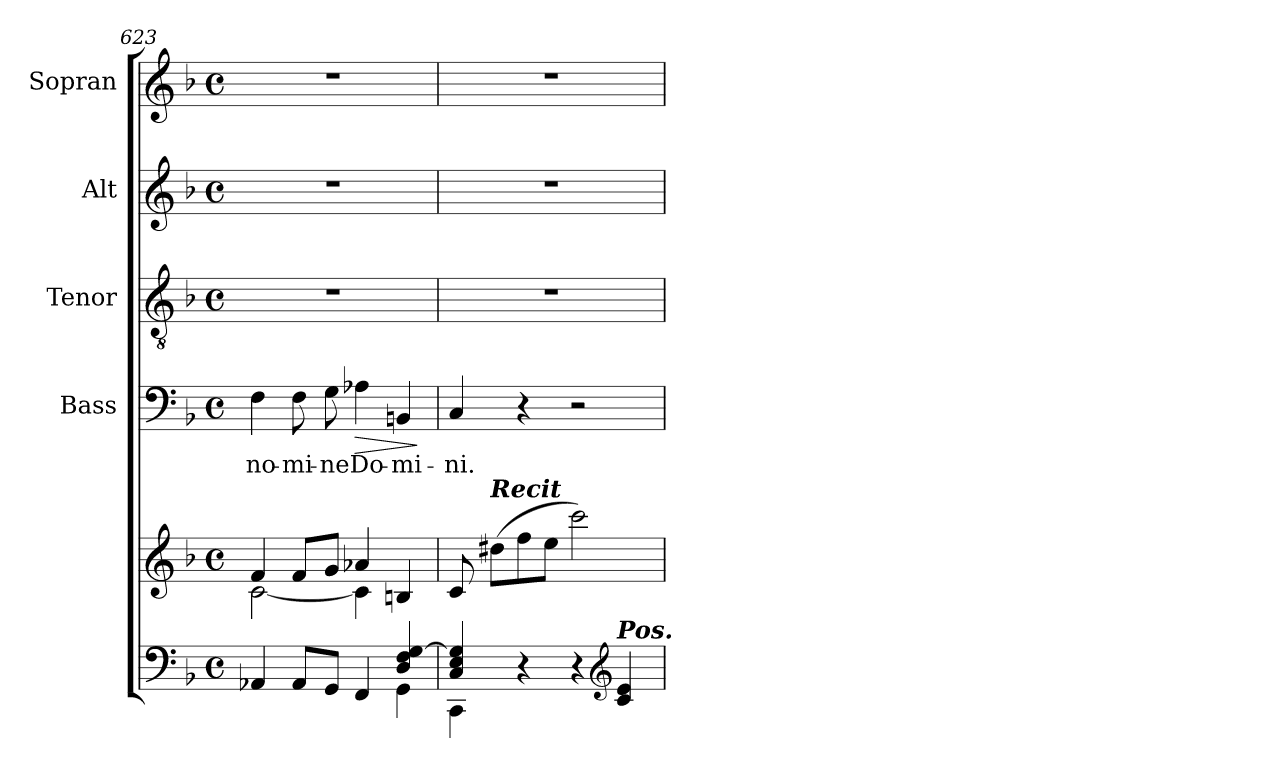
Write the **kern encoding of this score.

**kern	**kern	**kern	**text	**dynam	**kern	**kern	**kern
*part5	*part5	*part4	*part4	*part4	*part3	*part2	*part1
*staff6	*staff5	*staff4	*staff4	*staff4	*staff3	*staff2	*staff1
*	*	*I"Bass	*	*	*I"Tenor	*I"Alt	*I"Sopran
*	*	*I'B.	*	*	*I'T.	*I'A.	*I'S.
*clefF4	*clefG2	*clefF4	*	*	*clefGv2	*clefG2	*clefG2
*k[b-]	*k[b-]	*k[b-]	*	*	*k[b-]	*k[b-]	*k[b-]
*F:	*F:	*F:	*	*	*F:	*F:	*F:
*M4/4	*M4/4	*M4/4	*	*	*M4/4	*M4/4	*M4/4
*met(c)	*met(c)	*met(c)	*	*	*met(c)	*met(c)	*met(c)
=623	=623	=623	=623	=623	=623	=623	=623
*^	*^	*	*	*	*	*	*
!	!	!	!	!	!LO:LY:b	!	!	!	!
4AA-X/	2.ryy	4f/	[<2c\	4F\	no-	.	1r	1r	1r
!	!	!	!	!	!LO:LY:b	!	!	!	!
8AA-/L	.	8f/L	.	8F\	-mi-	.	.	.	.
!	!	!	!	!	!LO:LY:b	!	!	!	!
8GG/J	.	8g/J	.	8G\	-ne	.	.	.	.
!	!	!	!	!	!LO:LY:b	!LO:HP:b	!	!	!
4FF/	.	4a-X/	4c\]	4A-X\	Do-	>	.	.	.
!	!	!	!	!	!LO:LY:b	!	!	!	!
4D/ 4F/ [>4G/	4GG\	4Bn/	4ryy	4BBn/	-mi-	.	.	.	.
*v	*v	*	*	*	*	*	*	*	*
*	*v	*v	*	*	*	*	*	*
.	.	.	.	]	.	.	.
=624	=624	=624	=624	=624	=624	=624	=624
*^	*	*	*	*	*	*	*
!	!	!	!	!LO:LY:b	!	!	!	!
4C/ 4E/ 4G/]	4CC\	8c/	4C/	-ni.	.	1r	1r	1r
!	!	!LO:TX:a:Bi:t=Recit	!	!	!	!	!	!
.	.	(>8dd#X\L	.	.	.	.	.	.
4r	2.ryy	8ff\	4r	.	.	.	.	.
.	.	8ee\J	.	.	.	.	.	.
4r	.	2ccc\)	2r	.	.	.	.	.
*clefG2	*	*	*	*	*	*	*	*
!LO:TX:a:Bi:t=Pos.	!	!	!	!	!	!	!	!
4c/ 4e/	.	.	.	.	.	.	.	.
*v	*v	*	*	*	*	*	*	*
=	=	=	=	=	=	=	=
*-	*-	*-	*-	*-	*-	*-	*-
